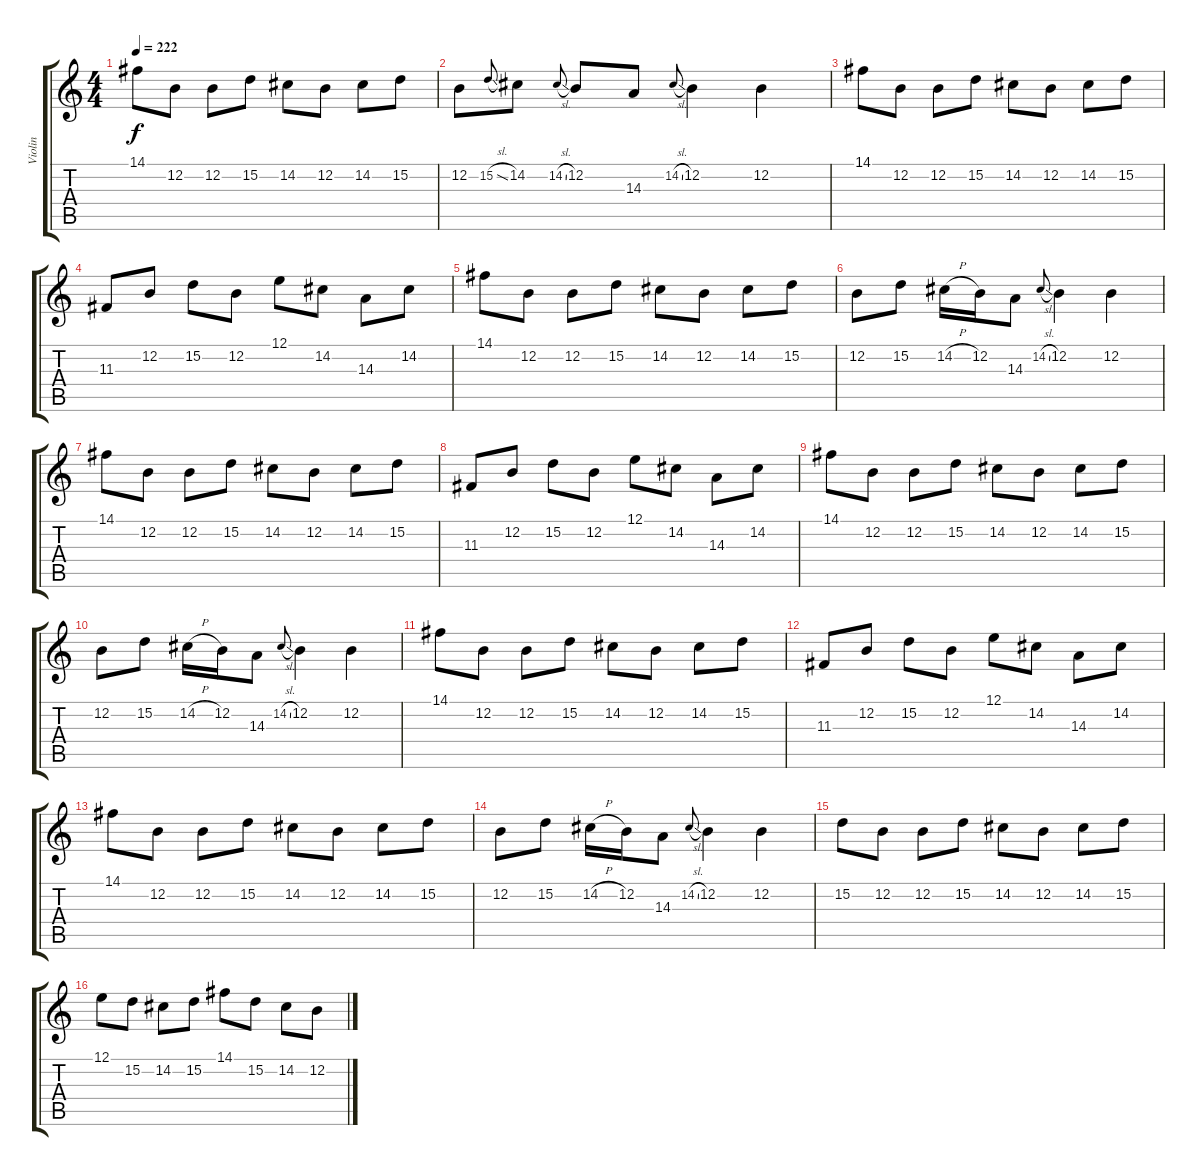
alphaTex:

\track ("Violin" "Violin") {instrument violin}
\staff {score tabs}
\tuning (E4 B3 G3 D3 A2 E2) {hide}
\ts (4 4)
\tempo 222
\clef g2
\ks c
14.1.8{dy f} 12.2.8 12.2.8 15.2.8 14.2.8 12.2.8 14.2.8 15.2.8 |
12.2.8 15.2{sl}.8{gr onbeat} 14.2.8 14.2{sl}.8{gr onbeat} 12.2.8 14.3.8 14.2{sl}.8{gr onbeat} 12.2.4 12.2.4 |
14.1.8 12.2.8 12.2.8 15.2.8 14.2.8 12.2.8 14.2.8 15.2.8 |
11.3.8 12.2.8 15.2.8 12.2.8 12.1.8 14.2.8 14.3.8 14.2.8 |
14.1.8 12.2.8 12.2.8 15.2.8 14.2.8 12.2.8 14.2.8 15.2.8 |
12.2.8 15.2.8 14.2{h}.16 12.2.16 14.3.8 14.2{sl}.8{gr onbeat} 12.2.4 12.2.4 |
14.1.8 12.2.8 12.2.8 15.2.8 14.2.8 12.2.8 14.2.8 15.2.8 |
11.3.8 12.2.8 15.2.8 12.2.8 12.1.8 14.2.8 14.3.8 14.2.8 |
14.1.8 12.2.8 12.2.8 15.2.8 14.2.8 12.2.8 14.2.8 15.2.8 |
12.2.8 15.2.8 14.2{h}.16 12.2.16 14.3.8 14.2{sl}.8{gr onbeat} 12.2.4 12.2.4 |
14.1.8 12.2.8 12.2.8 15.2.8 14.2.8 12.2.8 14.2.8 15.2.8 |
11.3.8 12.2.8 15.2.8 12.2.8 12.1.8 14.2.8 14.3.8 14.2.8 |
14.1.8 12.2.8 12.2.8 15.2.8 14.2.8 12.2.8 14.2.8 15.2.8 |
12.2.8 15.2.8 14.2{h}.16 12.2.16 14.3.8 14.2{sl}.8{gr onbeat} 12.2.4 12.2.4 |
15.2.8 12.2.8 12.2.8 15.2.8 14.2.8 12.2.8 14.2.8 15.2.8 |
12.1.8 15.2.8 14.2.8 15.2.8 14.1.8 15.2.8 14.2.8 12.2.8
